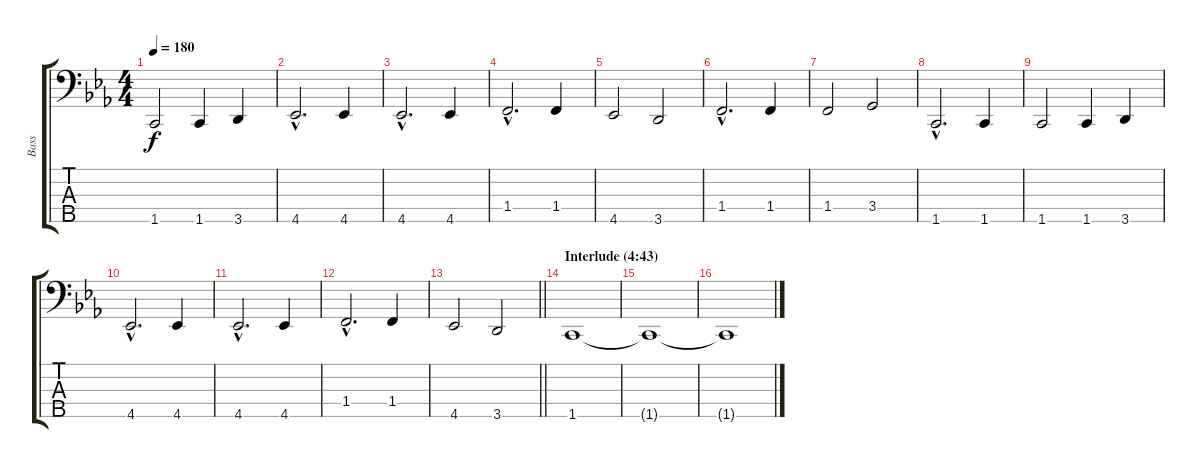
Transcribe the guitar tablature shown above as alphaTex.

\track ("Bass" "Bass") {instrument electricbassfinger}
\staff {score tabs}
\tuning (G2 D2 A1 E1 B0) {hide}
\ts (4 4)
\tempo 180
\clef f4
\ks eb
1.5.2{dy f} 1.5.4 3.5.4 |
4.5{hac}.2{d} 4.5.4 |
4.5{hac}.2{d} 4.5.4 |
1.4{hac}.2{d} 1.4.4 |
4.5.2 3.5.2 |
1.4{hac}.2{d} 1.4.4 |
1.4.2 3.4.2 |
1.5{hac}.2{d} 1.5.4 |
1.5.2 1.5.4 3.5.4 |
4.5{hac}.2{d} 4.5.4 |
4.5{hac}.2{d} 4.5.4 |
1.4{hac}.2{d} 1.4.4 |
\barLineRight lightlight
4.5.2 3.5.2 |
\section ("" "Interlude (4:43)")
1.5.1 |
1.5{t}.1 |
1.5{t}.1
